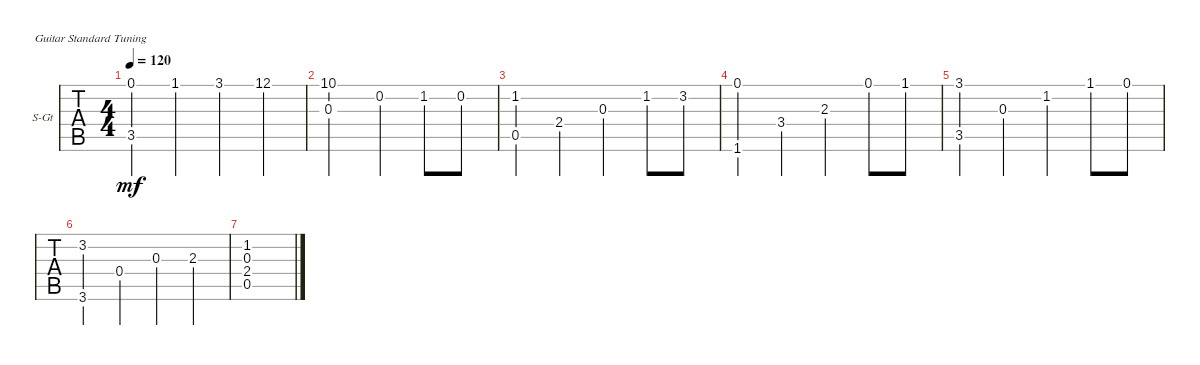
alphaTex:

\defaultSystemsLayout 4
\bracketExtendMode groupsimilarinstruments
\firstSystemTrackNameOrientation horizontal
\otherSystemsTrackNameOrientation horizontal
\track ("Гитара" "S-Gt") {instrument acousticguitarsteel}
\staff {tabs}
\tuning (E4 B3 G3 D3 A2 E2)
\ts (4 4)
\tempo 120
\clef g2
\ks c
(0.1 3.5).4{dy mf} 1.1.4 3.1.4 12.1.4 |
(10.1 0.3).2 0.2.4 1.2.8 0.2.8 |
(1.2 0.5).4 2.4.4 0.3.4 1.2.8 3.2.8 |
(0.1 1.6).4 3.4.4 2.3.4 0.1.8 1.1.8 |
(3.1 3.5).4 0.3.4 1.2.4 1.1.8 0.1.8 |
(3.2 3.6).4 0.4.4 0.3.4 2.3.4 |
(1.2 0.3 2.4 0.5).1
